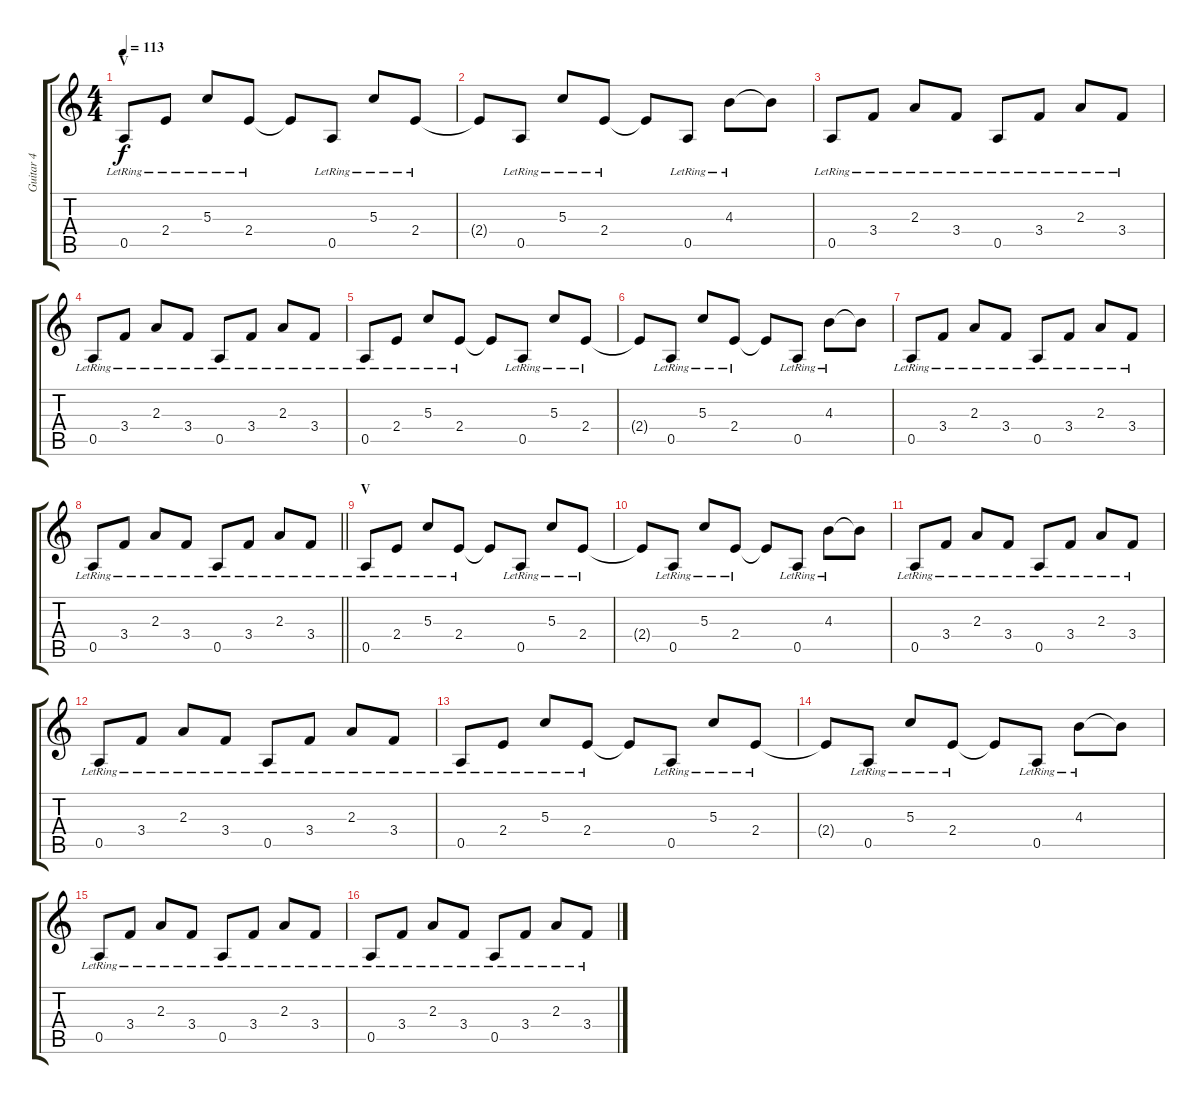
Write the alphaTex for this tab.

\track ("Guitar 4" "Guitar 4") {instrument distortionguitar}
\staff {score tabs}
\tuning (E4 B3 G3 D3 A2 E2) {hide}
\ts (4 4)
\section ("" "V")
\tempo 113
\clef g2
\ks c
0.5{lr}.8{dy f} 2.4{lr}.8 5.3{lr}.8 2.4{lr}.8 2.4{t}.8 0.5{lr}.8 5.3{lr}.8 2.4{lr}.8 |
2.4{t}.8 0.5{lr}.8 5.3{lr}.8 2.4{lr}.8 2.4{t}.8 0.5{lr}.8 4.3{lr}.8 4.3{t}.8 |
0.5{lr}.8 3.4{lr}.8 2.3{lr}.8 3.4{lr}.8 0.5{lr}.8 3.4{lr}.8 2.3{lr}.8 3.4{lr}.8 |
0.5{lr}.8 3.4{lr}.8 2.3{lr}.8 3.4{lr}.8 0.5{lr}.8 3.4{lr}.8 2.3{lr}.8 3.4{lr}.8 |
0.5{lr}.8 2.4{lr}.8 5.3{lr}.8 2.4{lr}.8 2.4{t}.8 0.5{lr}.8 5.3{lr}.8 2.4{lr}.8 |
2.4{t}.8 0.5{lr}.8 5.3{lr}.8 2.4{lr}.8 2.4{t}.8 0.5{lr}.8 4.3{lr}.8 4.3{t}.8 |
0.5{lr}.8 3.4{lr}.8 2.3{lr}.8 3.4{lr}.8 0.5{lr}.8 3.4{lr}.8 2.3{lr}.8 3.4{lr}.8 |
\barLineRight lightlight
0.5{lr}.8 3.4{lr}.8 2.3{lr}.8 3.4{lr}.8 0.5{lr}.8 3.4{lr}.8 2.3{lr}.8 3.4{lr}.8 |
\section ("" "V")
0.5{lr}.8 2.4{lr}.8 5.3{lr}.8 2.4{lr}.8 2.4{t}.8 0.5{lr}.8 5.3{lr}.8 2.4{lr}.8 |
2.4{t}.8 0.5{lr}.8 5.3{lr}.8 2.4{lr}.8 2.4{t}.8 0.5{lr}.8 4.3{lr}.8 4.3{t}.8 |
0.5{lr}.8 3.4{lr}.8 2.3{lr}.8 3.4{lr}.8 0.5{lr}.8 3.4{lr}.8 2.3{lr}.8 3.4{lr}.8 |
0.5{lr}.8 3.4{lr}.8 2.3{lr}.8 3.4{lr}.8 0.5{lr}.8 3.4{lr}.8 2.3{lr}.8 3.4{lr}.8 |
0.5{lr}.8 2.4{lr}.8 5.3{lr}.8 2.4{lr}.8 2.4{t}.8 0.5{lr}.8 5.3{lr}.8 2.4{lr}.8 |
2.4{t}.8 0.5{lr}.8 5.3{lr}.8 2.4{lr}.8 2.4{t}.8 0.5{lr}.8 4.3{lr}.8 4.3{t}.8 |
0.5{lr}.8 3.4{lr}.8 2.3{lr}.8 3.4{lr}.8 0.5{lr}.8 3.4{lr}.8 2.3{lr}.8 3.4{lr}.8 |
0.5{lr}.8 3.4{lr}.8 2.3{lr}.8 3.4{lr}.8 0.5{lr}.8 3.4{lr}.8 2.3{lr}.8 3.4{lr}.8
